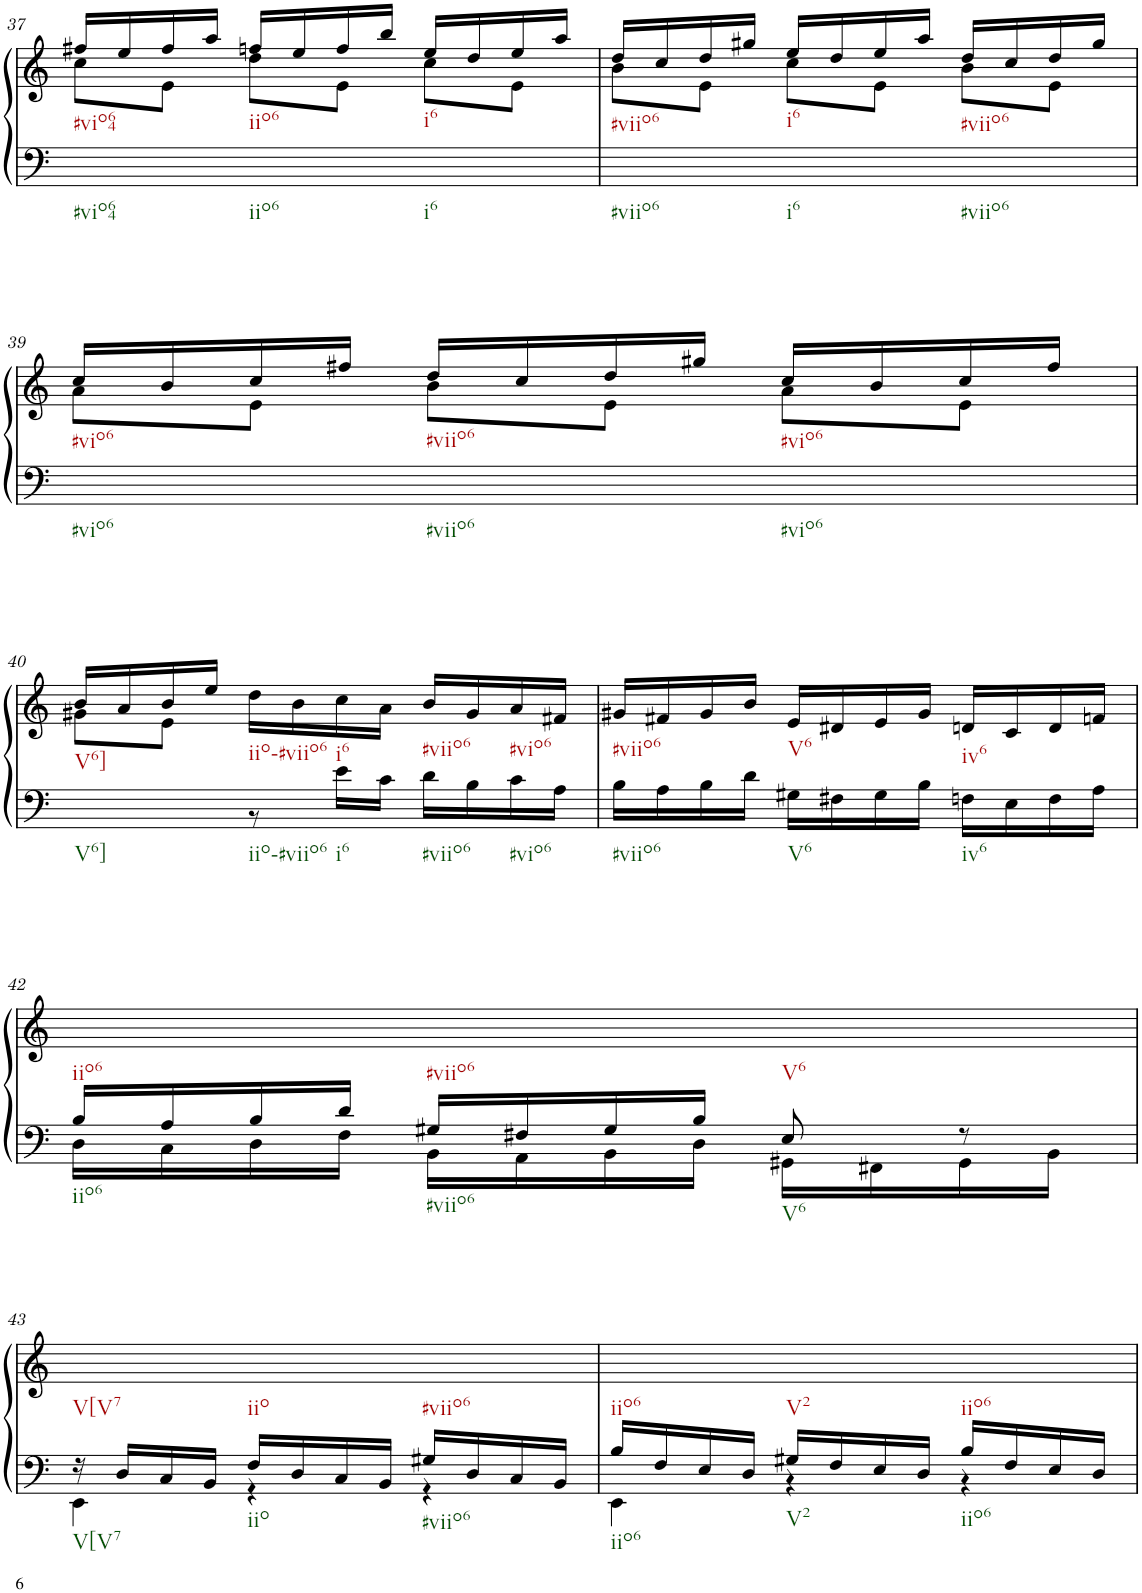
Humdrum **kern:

**kern	**kern
*part1	*part1
*staff2	*staff1
*I"Klavier linke Hand	*
!!LO:PB:g=z
*clefF4	*clefG2
*k[]	*k[]
*M3/4	*M3/4
=37	=37
*	*^
2.ryy	16ff#X/LL	8cc\L
.	16ee/	.
.	16ff#/	8e\J
.	16aa/JJ	.
.	16ffn/LL	8dd\L
.	16ee/	.
.	16ff/	8e\J
.	16bb/JJ	.
.	16ee/LL	8cc\L
.	16dd/	.
.	16ee/	8e\J
.	16aa/JJ	.
=38	=38	=38
2.ryy	16dd/LL	8b\L
.	16cc/	.
.	16dd/	8e\J
.	16gg#X/JJ	.
.	16ee/LL	8cc\L
.	16dd/	.
.	16ee/	8e\J
.	16aa/JJ	.
.	16dd/LL	8b\L
.	16cc/	.
.	16dd/	8e\J
.	16gg#/JJ	.
!!LO:LB:g=z	!!
=39	=39	=39
2.ryy	16cc/LL	8a\L
.	16b/	.
.	16cc/	8e\J
.	16ff#X/JJ	.
.	16dd/LL	8b\L
.	16cc/	.
.	16dd/	8e\J
.	16gg#X/JJ	.
.	16cc/LL	8a\L
.	16b/	.
.	16cc/	8e\J
.	16ff#/JJ	.
!!LO:LB:g=z	!!
=40	=40	=40
*^	*	*
2.ryy	4ryy	16b/LL	8g#X\L
.	.	16a/	.
.	.	16b/	8e\J
.	.	16ee/JJ	.
.	8r	16dd\LL	2ryy
.	.	16b\	.
.	16e\LL	16cc\	.
.	16c\JJ	16a\JJ	.
.	16d\LL	16b/LL	.
.	16B\	16g#/	.
.	16c\	16a/	.
.	16A\JJ	16f#X/JJ	.
*	*	*v	*v
=41	=41	=41
2.ryy	16B\LL	16g#X/LL
.	16A\	16f#X/
.	16B\	16g#/
.	16d\JJ	16b/JJ
.	16G#X\LL	16e/LL
.	16F#X\	16d#X/
.	16G#\	16e/
.	16B\JJ	16g#/JJ
.	16Fn\LL	16dn/LL
.	16E\	16c/
.	16F\	16d/
.	16A\JJ	16fn/JJ
!!LO:LB:g=z
=42	=42	=42
16B/LL	16D\LL	2.ryy
16A/	16C\	.
16B/	16D\	.
16d/JJ	16F\JJ	.
16G#X/LL	16BB\LL	.
16F#X/	16AA\	.
16G#/	16BB\	.
16B/JJ	16D\JJ	.
8E/	16GG#X\LL	.
.	16FF#X\	.
8r	16GG#\	.
.	16BB\JJ	.
!!LO:LB:g=z
=43	=43	=43
16r	4EE\	2.ryy
16D/LL	.	.
16C/	.	.
16BB/JJ	.	.
16F/LL	4r	.
16D/	.	.
16C/	.	.
16BB/JJ	.	.
16G#X/LL	4r	.
16D/	.	.
16C/	.	.
16BB/JJ	.	.
=44	=44	=44
16B/LL	4EE\	2.ryy
16F/	.	.
16E/	.	.
16D/JJ	.	.
16G#X/LL	4r	.
16F/	.	.
16E/	.	.
16D/JJ	.	.
16B/LL	4r	.
16F/	.	.
16E/	.	.
16D/JJ	.	.
*v	*v	*
=	=
*-	*-
